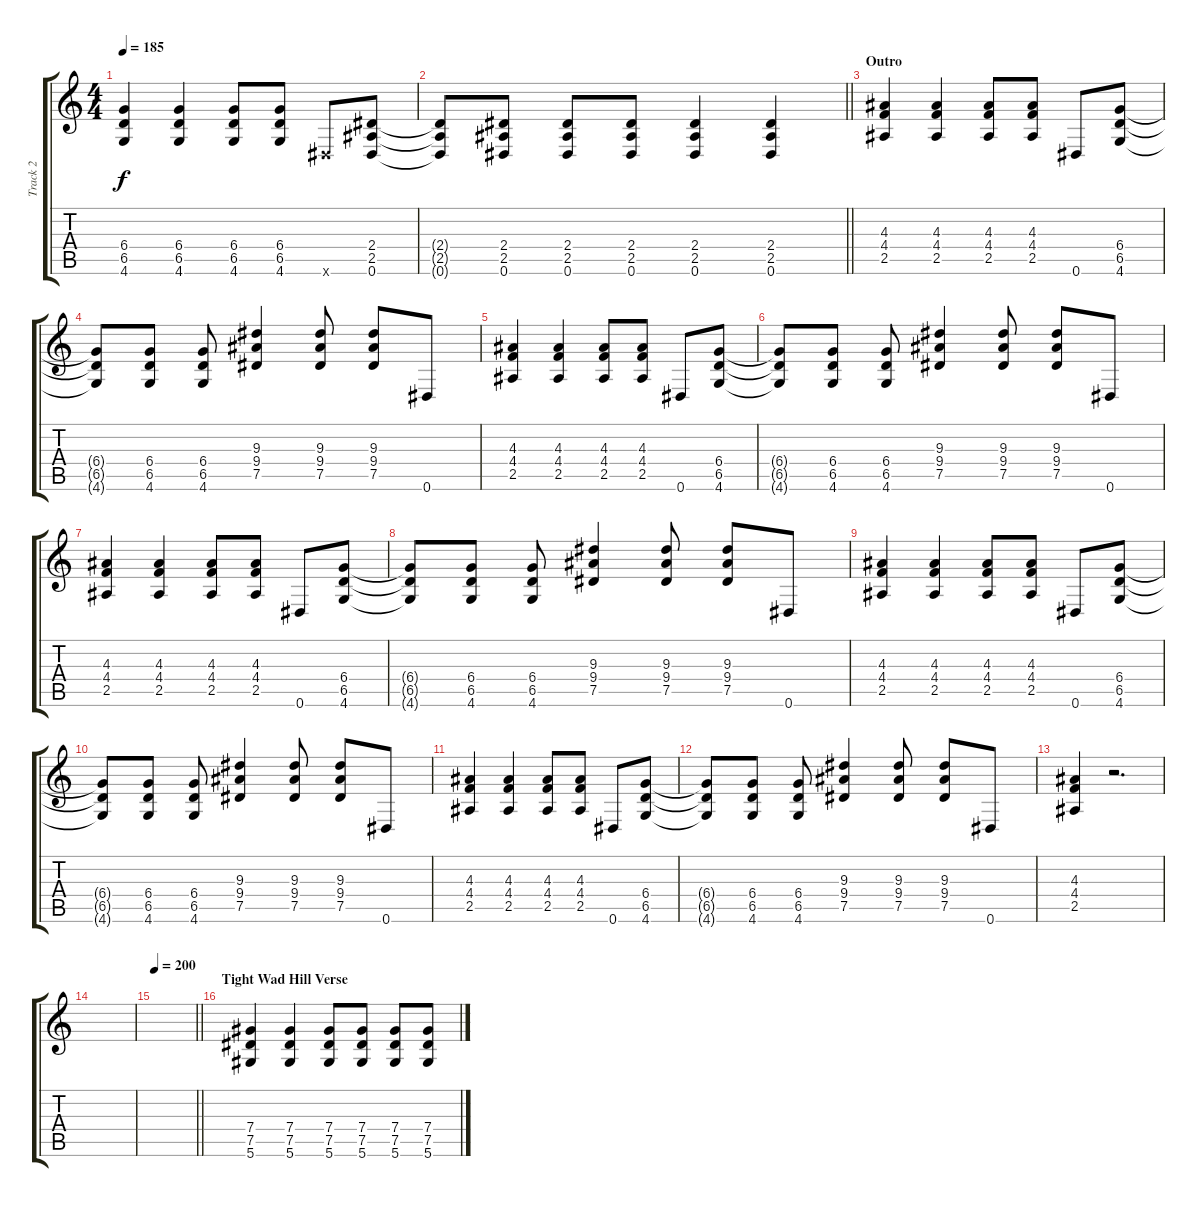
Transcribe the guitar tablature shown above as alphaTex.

\track ("Track 2" "Track 2") {instrument distortionguitar}
\staff {score tabs}
\tuning (Eb4 Bb3 Gb3 Db3 Ab2 Eb2) {hide}
\ts (4 4)
\tempo 185
\clef g2
\ks c
(6.4 6.5 4.6).4{dy f} (6.4 6.5 4.6).4 (6.4 6.5 4.6).8 (6.4 6.5 4.6).8 0.6{x}.8 (2.4 2.5 0.6).8 |
\barLineRight lightlight
(2.4{t} 2.5{t} 0.6{t}).8 (2.4 2.5 0.6).8 (2.4 2.5 0.6).8 (2.4 2.5 0.6).8 (2.4 2.5 0.6).4 (2.4 2.5 0.6).4 |
\section ("" "Outro")
(4.3 4.4 2.5).4 (4.3 4.4 2.5).4 (4.3 4.4 2.5).8 (4.3 4.4 2.5).8 0.6.8 (6.4 6.5 4.6).8 |
(6.4{t} 6.5{t} 4.6{t}).8 (6.4 6.5 4.6).8 (6.4 6.5 4.6).8 (9.3 9.4 7.5).4 (9.3 9.4 7.5).8 (9.3 9.4 7.5).8 0.6.8 |
(4.3 4.4 2.5).4 (4.3 4.4 2.5).4 (4.3 4.4 2.5).8 (4.3 4.4 2.5).8 0.6.8 (6.4 6.5 4.6).8 |
(6.4{t} 6.5{t} 4.6{t}).8 (6.4 6.5 4.6).8 (6.4 6.5 4.6).8 (9.3 9.4 7.5).4 (9.3 9.4 7.5).8 (9.3 9.4 7.5).8 0.6.8 |
(4.3 4.4 2.5).4 (4.3 4.4 2.5).4 (4.3 4.4 2.5).8 (4.3 4.4 2.5).8 0.6.8 (6.4 6.5 4.6).8 |
(6.4{t} 6.5{t} 4.6{t}).8 (6.4 6.5 4.6).8 (6.4 6.5 4.6).8 (9.3 9.4 7.5).4 (9.3 9.4 7.5).8 (9.3 9.4 7.5).8 0.6.8 |
(4.3 4.4 2.5).4 (4.3 4.4 2.5).4 (4.3 4.4 2.5).8 (4.3 4.4 2.5).8 0.6.8 (6.4 6.5 4.6).8 |
(6.4{t} 6.5{t} 4.6{t}).8 (6.4 6.5 4.6).8 (6.4 6.5 4.6).8 (9.3 9.4 7.5).4 (9.3 9.4 7.5).8 (9.3 9.4 7.5).8 0.6.8 |
(4.3 4.4 2.5).4 (4.3 4.4 2.5).4 (4.3 4.4 2.5).8 (4.3 4.4 2.5).8 0.6.8 (6.4 6.5 4.6).8 |
(6.4{t} 6.5{t} 4.6{t}).8 (6.4 6.5 4.6).8 (6.4 6.5 4.6).8 (9.3 9.4 7.5).4 (9.3 9.4 7.5).8 (9.3 9.4 7.5).8 0.6.8 |
(4.3 4.4 2.5).4 r.2{d} |
|
\tempo 200
\barLineRight lightlight
|
\section ("" "Tight Wad Hill Verse")
(7.4 7.5 5.6).4 (7.4 7.5 5.6).4 (7.4 7.5 5.6).8 (7.4 7.5 5.6).8 (7.4 7.5 5.6).8 (7.4 7.5 5.6).8
